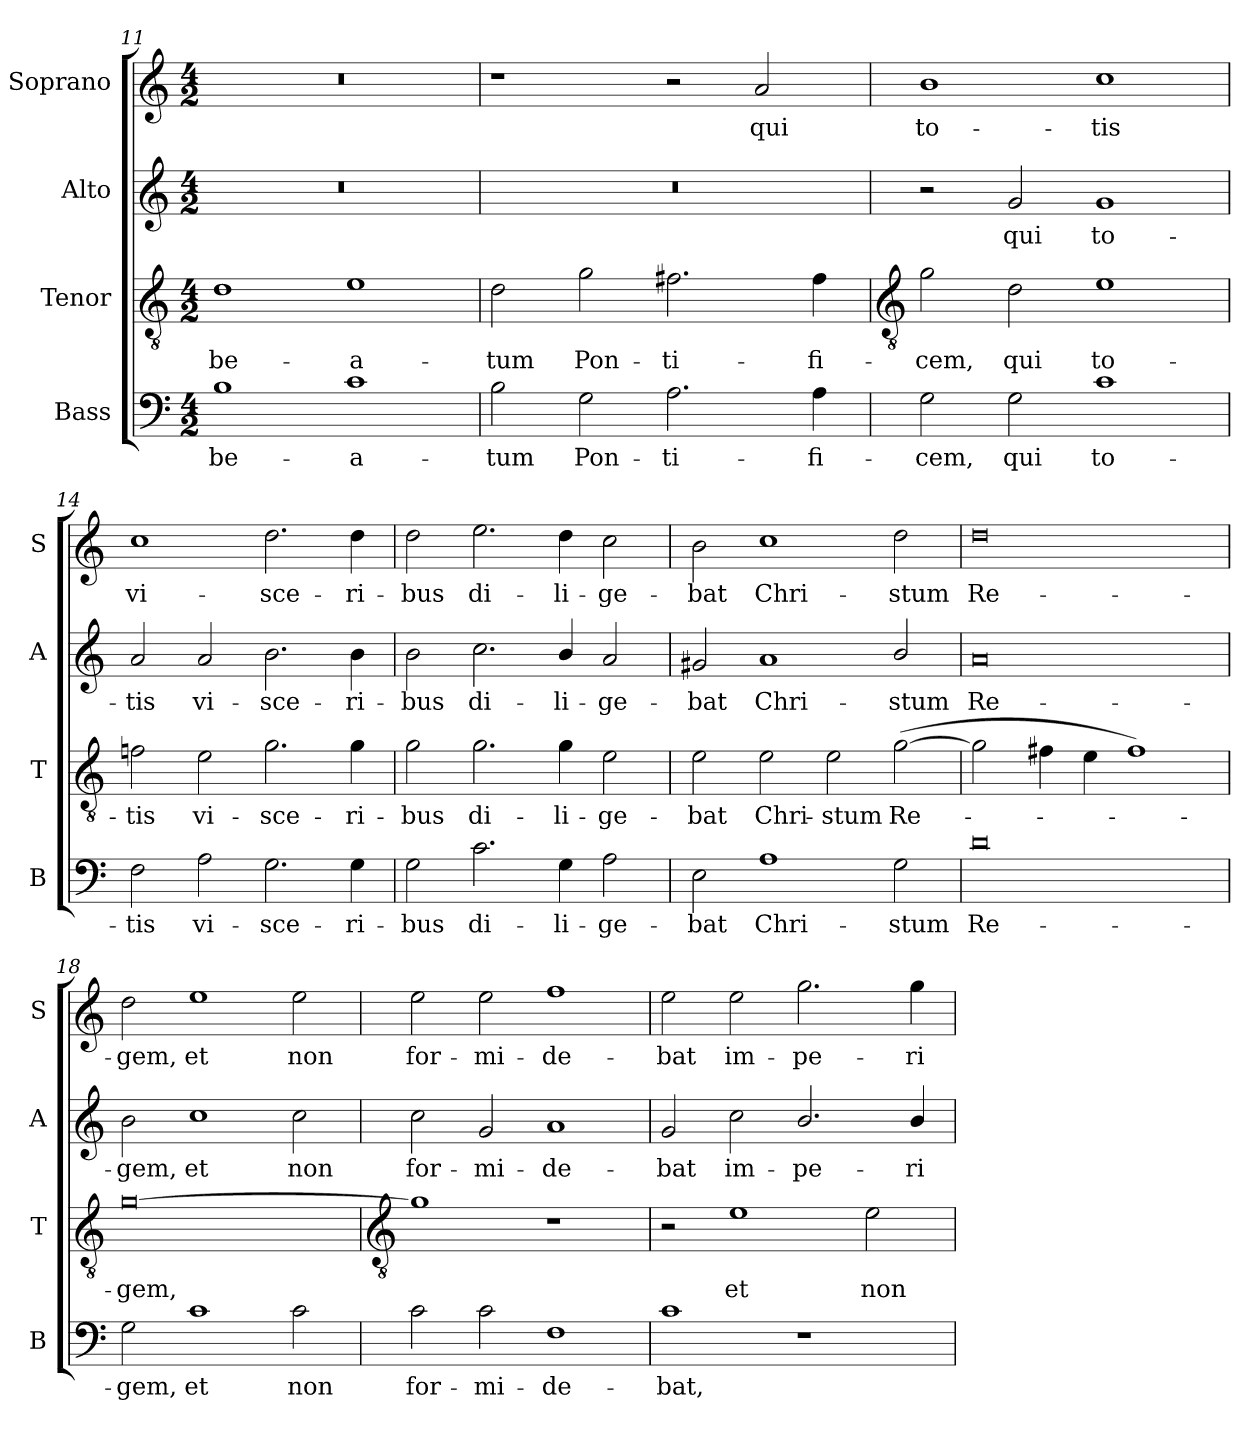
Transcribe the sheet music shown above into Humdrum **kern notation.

**kern	**text	**kern	**text	**kern	**text	**kern	**text
*part4	*part4	*part3	*part3	*part2	*part2	*part1	*part1
*staff4	*staff4	*staff3	*staff3	*staff2	*staff2	*staff1	*staff1
*I"Bass	*	*I"Tenor	*	*I"Alto	*	*I"Soprano	*
*I'B	*	*I'T	*	*I'A	*	*I'S	*
*clefF4	*	*clefGv2	*	*clefG2	*	*clefG2	*
*k[]	*	*k[]	*	*k[]	*	*k[]	*
*C:	*	*C:	*	*C:	*	*C:	*
*M4/2	*	*M4/2	*	*M4/2	*	*M4/2	*
=11	=11	=11	=11	=11	=11	=11	=11
!	!LO:LY:b	!	!LO:LY:b	!	!	!	!
1B	be-	1d	be-	0r	.	0r	.
!	!LO:LY:b	!	!LO:LY:b	!	!	!	!
1c	-a-	1e	-a-	.	.	.	.
=12	=12	=12	=12	=12	=12	=12	=12
!	!LO:LY:b	!	!LO:LY:b	!	!	!	!
2B	-tum	2d	-tum	0r	.	1r	.
!	!LO:LY:b	!	!LO:LY:b	!	!	!	!
2G	Pon-	2g	Pon-	.	.	.	.
!	!LO:LY:b	!	!LO:LY:b	!	!	!	!
2.A	-ti-	2.f#X	-ti-	.	.	2r	.
!	!	!	!	!	!	!	!LO:LY:b
.	.	.	.	.	.	2a	qui
!	!LO:LY:b	!	!LO:LY:b	!	!	!	!
4A	-fi-	4f#	-fi-	.	.	.	.
!!LO:LB:g=z
=13	=13	=13	=13	=13	=13	=13	=13
*	*	*clefGv2	*	*	*	*	*
!	!LO:LY:b	!	!LO:LY:b	!	!	!	!LO:LY:b
2G	-cem,	2g	-cem,	2r	.	1b	to-
!	!LO:LY:b	!	!LO:LY:b	!	!LO:LY:b	!	!
2G	qui	2d	qui	2g	qui	.	.
!	!LO:LY:b	!	!LO:LY:b	!	!LO:LY:b	!	!LO:LY:b
1c	to-	1e	to-	1g	to-	1cc	-tis
=14	=14	=14	=14	=14	=14	=14	=14
!	!LO:LY:b	!	!LO:LY:b	!	!LO:LY:b	!	!LO:LY:b
2F	-tis	2fn	-tis	2a	-tis	1cc	vi-
!	!LO:LY:b	!	!LO:LY:b	!	!LO:LY:b	!	!
2A	vi-	2e	vi-	2a	vi-	.	.
!	!LO:LY:b	!	!LO:LY:b	!	!LO:LY:b	!	!LO:LY:b
2.G	-sce-	2.g	-sce-	2.b	-sce-	2.dd	-sce-
!	!LO:LY:b	!	!LO:LY:b	!	!LO:LY:b	!	!LO:LY:b
4G	-ri-	4g	-ri-	4b	-ri-	4dd	-ri-
=15	=15	=15	=15	=15	=15	=15	=15
!	!LO:LY:b	!	!LO:LY:b	!	!LO:LY:b	!	!LO:LY:b
2G	-bus	2g	-bus	2b	-bus	2dd	-bus
!	!LO:LY:b	!	!LO:LY:b	!	!LO:LY:b	!	!LO:LY:b
2.c	di-	2.g	di-	2.cc	di-	2.ee	di-
!	!LO:LY:b	!	!LO:LY:b	!	!LO:LY:b	!	!LO:LY:b
4G	-li-	4g	-li-	4b/	-li-	4dd	-li-
!	!LO:LY:b	!	!LO:LY:b	!	!LO:LY:b	!	!LO:LY:b
2A	-ge-	2e	-ge-	2a	-ge-	2cc	-ge-
=16	=16	=16	=16	=16	=16	=16	=16
!	!LO:LY:b	!	!LO:LY:b	!	!LO:LY:b	!	!LO:LY:b
2E	-bat	2e	-bat	2g#X	-bat	2b	-bat
!	!LO:LY:b	!	!LO:LY:b	!	!LO:LY:b	!	!LO:LY:b
1A	Chri-	2e	Chri-	1a	Chri-	1cc	Chri-
!	!	!	!LO:LY:b	!	!	!	!
.	.	2e	-stum	.	.	.	.
!	!LO:LY:b	!	!LO:LY:b	!	!LO:LY:b	!	!LO:LY:b
2G	-stum	(>[2g	Re-	2b/	-stum	2dd	-stum
=17	=17	=17	=17	=17	=17	=17	=17
!	!LO:LY:b	!	!	!	!LO:LY:b	!	!LO:LY:b
0d	Re-	2g]	.	0a	Re-	0dd	Re-
.	.	4f#X	.	.	.	.	.
.	.	4e	.	.	.	.	.
.	.	1f#)	.	.	.	.	.
=18	=18	=18	=18	=18	=18	=18	=18
!	!LO:LY:b	!	!LO:LY:b	!	!LO:LY:b	!	!LO:LY:b
2G	-gem,	[0g	gem,	2b	-gem,	2dd	-gem,
!	!LO:LY:b	!	!	!	!LO:LY:b	!	!LO:LY:b
1c	et	.	.	1cc	et	1ee	et
!	!LO:LY:b	!	!	!	!LO:LY:b	!	!LO:LY:b
2c	non	.	.	2cc	non	2ee	non
!!LO:LB:g=z
=19	=19	=19	=19	=19	=19	=19	=19
*	*	*clefGv2	*	*	*	*	*
!	!LO:LY:b	!	!	!	!LO:LY:b	!	!LO:LY:b
2c	for-	1g]	.	2cc	for-	2ee	for-
!	!LO:LY:b	!	!	!	!LO:LY:b	!	!LO:LY:b
2c	-mi-	.	.	2g	-mi-	2ee	-mi-
!	!LO:LY:b	!	!	!	!LO:LY:b	!	!LO:LY:b
1F	-de-	1r	.	1a	-de-	1ff	-de-
=20	=20	=20	=20	=20	=20	=20	=20
!	!LO:LY:b	!	!	!	!LO:LY:b	!	!LO:LY:b
1c	-bat,	2r	.	2g	-bat	2ee	-bat
!	!	!	!LO:LY:b	!	!LO:LY:b	!	!LO:LY:b
.	.	1e	et	2cc	im-	2ee	im-
!	!	!	!	!	!LO:LY:b	!	!LO:LY:b
1r	.	.	.	2.b/	-pe-	2.gg	-pe-
!	!	!	!LO:LY:b	!	!	!	!
.	.	2e	non	.	.	.	.
!	!	!	!	!	!LO:LY:b	!	!LO:LY:b
.	.	.	.	4b/	-ri-	4gg	-ri-
=	=	=	=	=	=	=	=
*-	*-	*-	*-	*-	*-	*-	*-
